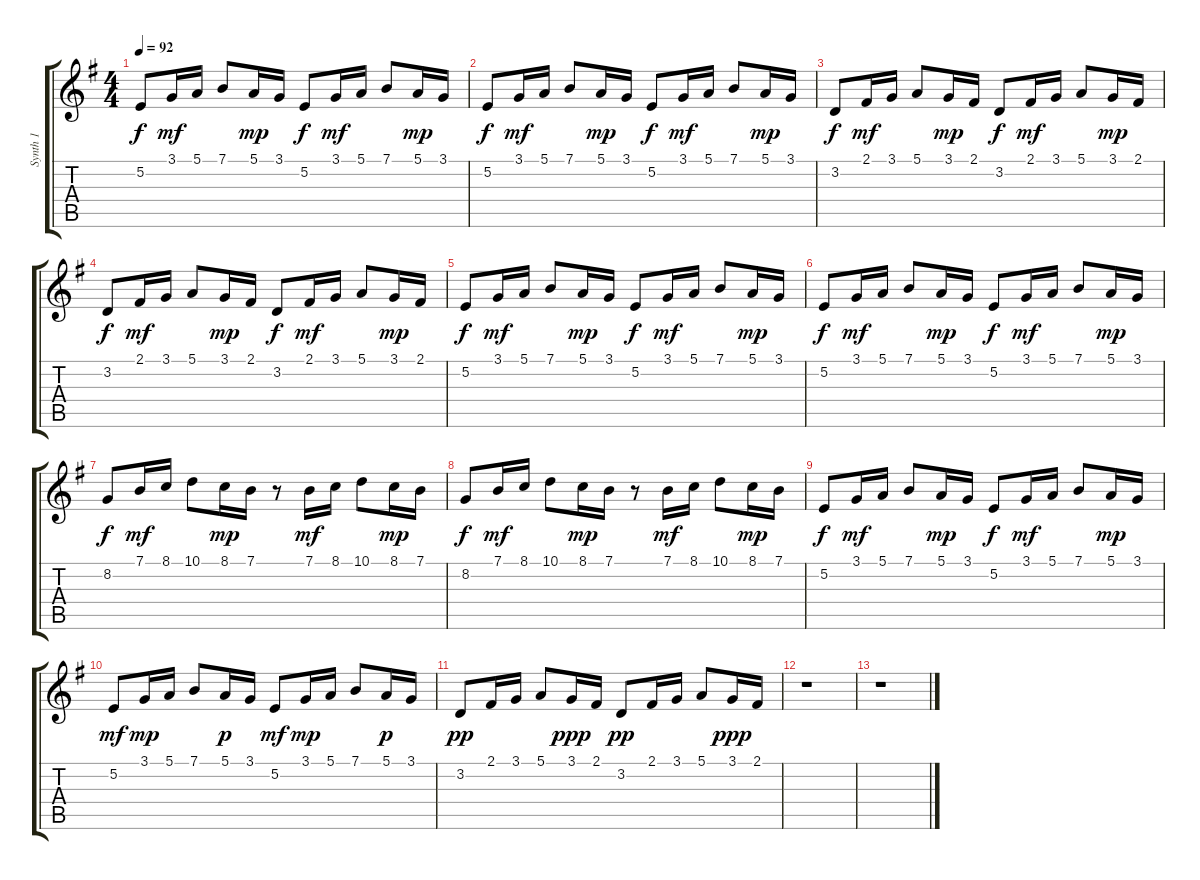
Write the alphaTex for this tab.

\track ("Synth 1" "Synth 1") {instrument pad2warm}
\staff {score tabs}
\tuning (E4 B3 G3 D3 A2 E2) {hide}
\ts (4 4)
\tempo 92
\clef g2
\ks g
5.2.8{dy f} 3.1.16{dy mf} 5.1.16 7.1.8 5.1.16{dy mp} 3.1.16 5.2.8{dy f} 3.1.16{dy mf} 5.1.16 7.1.8 5.1.16{dy mp} 3.1.16 |
5.2.8{dy f} 3.1.16{dy mf} 5.1.16 7.1.8 5.1.16{dy mp} 3.1.16 5.2.8{dy f} 3.1.16{dy mf} 5.1.16 7.1.8 5.1.16{dy mp} 3.1.16 |
3.2.8{dy f} 2.1.16{dy mf} 3.1.16 5.1.8 3.1.16{dy mp} 2.1.16 3.2.8{dy f} 2.1.16{dy mf} 3.1.16 5.1.8 3.1.16{dy mp} 2.1.16 |
3.2.8{dy f} 2.1.16{dy mf} 3.1.16 5.1.8 3.1.16{dy mp} 2.1.16 3.2.8{dy f} 2.1.16{dy mf} 3.1.16 5.1.8 3.1.16{dy mp} 2.1.16 |
5.2.8{dy f} 3.1.16{dy mf} 5.1.16 7.1.8 5.1.16{dy mp} 3.1.16 5.2.8{dy f} 3.1.16{dy mf} 5.1.16 7.1.8 5.1.16{dy mp} 3.1.16 |
5.2.8{dy f} 3.1.16{dy mf} 5.1.16 7.1.8 5.1.16{dy mp} 3.1.16 5.2.8{dy f} 3.1.16{dy mf} 5.1.16 7.1.8 5.1.16{dy mp} 3.1.16 |
8.2.8{dy f} 7.1.16{dy mf} 8.1.16 10.1.8 8.1.16{dy mp} 7.1.16 r.8 7.1.16{dy mf} 8.1.16 10.1.8 8.1.16{dy mp} 7.1.16 |
8.2.8{dy f} 7.1.16{dy mf} 8.1.16 10.1.8 8.1.16{dy mp} 7.1.16 r.8 7.1.16{dy mf} 8.1.16 10.1.8 8.1.16{dy mp} 7.1.16 |
5.2.8{dy f} 3.1.16{dy mf} 5.1.16 7.1.8 5.1.16{dy mp} 3.1.16 5.2.8{dy f} 3.1.16{dy mf} 5.1.16 7.1.8 5.1.16{dy mp} 3.1.16 |
5.2.8{dy mf} 3.1.16{dy mp} 5.1.16 7.1.8 5.1.16{dy p} 3.1.16 5.2.8{dy mf} 3.1.16{dy mp} 5.1.16 7.1.8 5.1.16{dy p} 3.1.16 |
3.2.8{dy pp} 2.1.16 3.1.16 5.1.8 3.1.16{dy ppp} 2.1.16 3.2.8{dy pp} 2.1.16 3.1.16 5.1.8 3.1.16{dy ppp} 2.1.16 |
r.1 |
r.1
